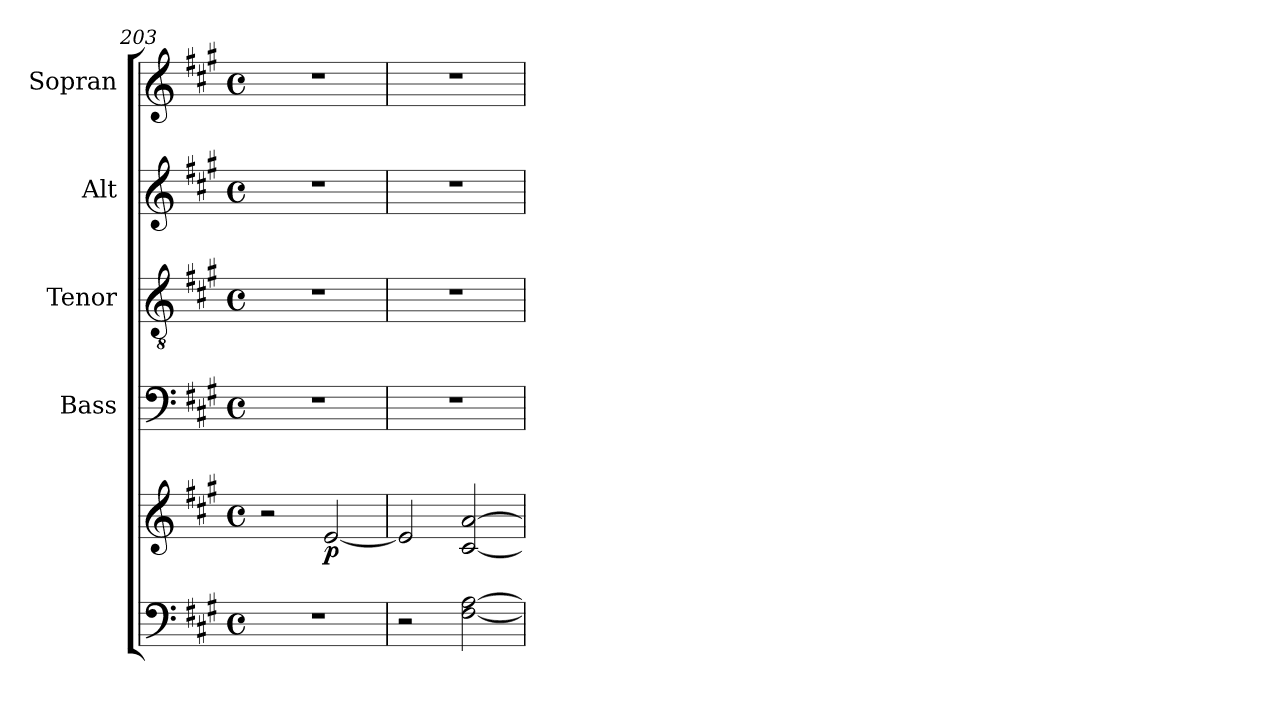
**kern	**kern	**dynam	**kern	**kern	**kern	**kern
*part5	*part5	*part5	*part4	*part3	*part2	*part1
*staff6	*staff5	*staff5/6	*staff4	*staff3	*staff2	*staff1
*	*	*	*I"Bass	*I"Tenor	*I"Alt	*I"Sopran
*	*	*	*I'B.	*I'T.	*I'A.	*I'S.
!!LO:LB:g=z
*clefF4	*clefG2	*	*clefF4	*clefGv2	*clefG2	*clefG2
*k[f#c#g#]	*k[f#c#g#]	*	*k[f#c#g#]	*k[f#c#g#]	*k[f#c#g#]	*k[f#c#g#]
*A:	*A:	*	*A:	*A:	*A:	*A:
*M4/4	*M4/4	*	*M4/4	*M4/4	*M4/4	*M4/4
*met(c)	*met(c)	*	*met(c)	*met(c)	*met(c)	*met(c)
=203	=203	=203	=203	=203	=203	=203
1r	2r	.	1r	1r	1r	1r
!	!	!LO:DY:b	!	!	!	!
.	[2e/	p	.	.	.	.
=204	=204	=204	=204	=204	=204	=204
2r	2e/]	.	1r	1r	1r	1r
[2F#\ [2A\	[2c#/ [2a/	.	.	.	.	.
=	=	=	=	=	=	=
*-	*-	*-	*-	*-	*-	*-
